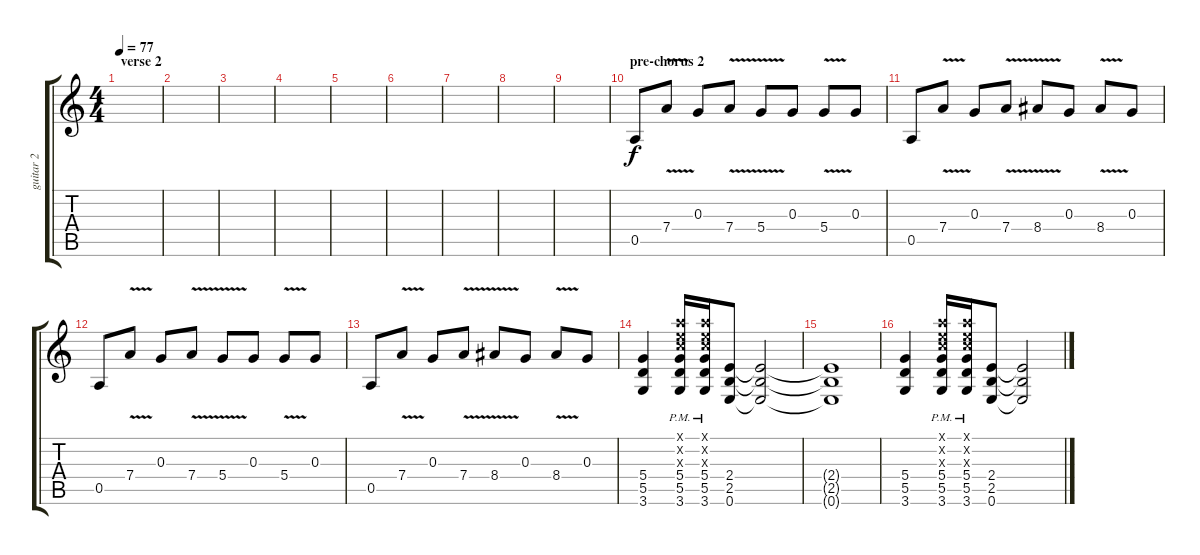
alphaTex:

\track ("guitar 2" "guitar 2") {instrument overdrivenguitar}
\staff {score tabs}
\tuning (E4 B3 G3 D3 A2 E2) {hide}
\ts (4 4)
\section ("" "verse 2")
\tempo 77
\clef g2
\ks c
|
|
|
|
|
|
|
|
|
\section ("" "pre-chorus 2")
0.5.8 7.4{v}.8 0.3.8 7.4{v}.8 5.4{v}.8 0.3.8 5.4{v}.8 0.3.8 |
0.5.8 7.4{v}.8 0.3.8 7.4{v}.8 8.4{v}.8 0.3.8 8.4{v}.8 0.3.8 |
0.5.8 7.4{v}.8 0.3.8 7.4{v}.8 5.4{v}.8 0.3.8 5.4{v}.8 0.3.8 |
0.5.8 7.4{v}.8 0.3.8 7.4{v}.8 8.4{v}.8 0.3.8 8.4{v}.8 0.3.8 |
(5.4 5.5 3.6).4 (5.1{x} 5.2{x} 5.3{x} 5.4 5.5 3.6{pm}).16 (5.1{x} 5.2{x} 5.3{x} 5.4 5.5 3.6{pm}).16 (2.4 2.5 0.6).8 (2.4{t} 2.5{t} 0.6{t}).2 |
(2.4{t} 2.5{t} 0.6{t}).1 |
(5.4 5.5 3.6).4 (5.1{x} 5.2{x} 5.3{x} 5.4 5.5 3.6{pm}).16 (5.1{x} 5.2{x} 5.3{x} 5.4 5.5 3.6{pm}).16 (2.4 2.5 0.6).8 (2.4{t} 2.5{t} 0.6{t}).2
